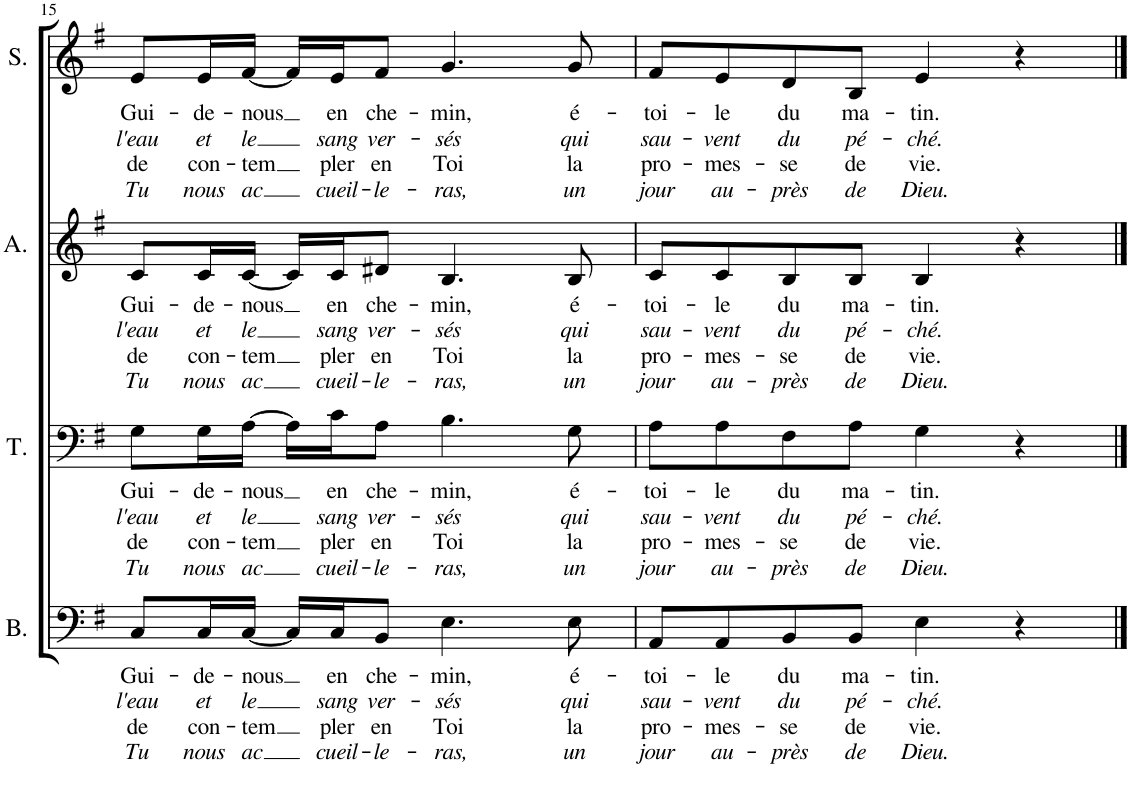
**kern	**text	**text	**text	**text	**kern	**text	**text	**text	**text	**kern	**text	**text	**text	**text	**kern	**text	**text	**text	**text
*part4	*part4	*part4	*part4	*part4	*part3	*part3	*part3	*part3	*part3	*part2	*part2	*part2	*part2	*part2	*part1	*part1	*part1	*part1	*part1
*staff4	*staff4	*staff4	*staff4	*staff4	*staff3	*staff3	*staff3	*staff3	*staff3	*staff2	*staff2	*staff2	*staff2	*staff2	*staff1	*staff1	*staff1	*staff1	*staff1
*I"Basse	*	*	*	*	*I"Ténor	*	*	*	*	*I"Alto	*	*	*	*	*I"Soprane	*	*	*	*
*I'B.	*	*	*	*	*I'T.	*	*	*	*	*I'A.	*	*	*	*	*I'S.	*	*	*	*
!!LO:PB:g=z
*clefF4	*	*	*	*	*clefF4	*	*	*	*	*clefG2	*	*	*	*	*clefG2	*	*	*	*
*k[f#]	*	*	*	*	*k[f#]	*	*	*	*	*k[f#]	*	*	*	*	*k[f#]	*	*	*	*
*M4/4	*	*	*	*	*M4/4	*	*	*	*	*M4/4	*	*	*	*	*M4/4	*	*	*	*
=15	=15	=15	=15	=15	=15	=15	=15	=15	=15	=15	=15	=15	=15	=15	=15	=15	=15	=15	=15
!	!LO:LY:b	!LO:LY:b	!LO:LY:b	!LO:LY:b	!	!LO:LY:b	!LO:LY:b	!LO:LY:b	!LO:LY:b	!	!LO:LY:b	!LO:LY:b	!LO:LY:b	!LO:LY:b	!	!LO:LY:b	!LO:LY:b	!LO:LY:b	!LO:LY:b
8C/L	Gui-	l'eau	de	Tu	8G\L	Gui-	l'eau	de	Tu	8c/L	Gui-	l'eau	de	Tu	8e/L	Gui-	l'eau	de	Tu
!	!LO:LY:b	!LO:LY:b	!LO:LY:b	!LO:LY:b	!	!LO:LY:b	!LO:LY:b	!LO:LY:b	!LO:LY:b	!	!LO:LY:b	!LO:LY:b	!LO:LY:b	!LO:LY:b	!	!LO:LY:b	!LO:LY:b	!LO:LY:b	!LO:LY:b
16C/L	-de-	et	con-	nous	16G\L	-de-	et	con-	nous	16c/L	-de-	et	con-	nous	16e/L	-de-	et	con-	nous
!	!LO:LY:b	!LO:LY:b	!LO:LY:b	!LO:LY:b	!	!LO:LY:b	!LO:LY:b	!LO:LY:b	!LO:LY:b	!	!LO:LY:b	!LO:LY:b	!LO:LY:b	!LO:LY:b	!	!LO:LY:b	!LO:LY:b	!LO:LY:b	!LO:LY:b
[16C/JJ	-nous	le	-tem	ac	[16A\JJ	-nous	le	-tem	ac	[16c/JJ	-nous	le	-tem	ac	[16f#/JJ	-nous	le	-tem	ac
16C/LL]	.	.	.	.	16A\LL]	.	.	.	.	16c/LL]	.	.	.	.	16f#/LL]	.	.	.	.
!	!LO:LY:b	!LO:LY:b	!LO:LY:b	!LO:LY:b	!	!LO:LY:b	!LO:LY:b	!LO:LY:b	!LO:LY:b	!	!LO:LY:b	!LO:LY:b	!LO:LY:b	!LO:LY:b	!	!LO:LY:b	!LO:LY:b	!LO:LY:b	!LO:LY:b
16C/J	en	sang	pler	cueil-	16c\J	en	sang	pler	cueil-	16c/J	en	sang	pler	cueil-	16e/J	en	sang	pler	cueil-
!	!LO:LY:b	!LO:LY:b	!LO:LY:b	!LO:LY:b	!	!LO:LY:b	!LO:LY:b	!LO:LY:b	!LO:LY:b	!	!LO:LY:b	!LO:LY:b	!LO:LY:b	!LO:LY:b	!	!LO:LY:b	!LO:LY:b	!LO:LY:b	!LO:LY:b
8BB/J	che-	ver-	en	-le-	8A\J	che-	ver-	en	-le-	8d#X/J	che-	ver-	en	-le-	8f#/J	che-	ver-	en	-le-
!	!LO:LY:b	!LO:LY:b	!LO:LY:b	!LO:LY:b	!	!LO:LY:b	!LO:LY:b	!LO:LY:b	!LO:LY:b	!	!LO:LY:b	!LO:LY:b	!LO:LY:b	!LO:LY:b	!	!LO:LY:b	!LO:LY:b	!LO:LY:b	!LO:LY:b
4.E\	-min,	-sés	Toi	-ras,	4.B\	-min,	-sés	Toi	-ras,	4.B/	-min,	-sés	Toi	-ras,	4.g/	-min,	-sés	Toi	-ras,
!	!LO:LY:b	!LO:LY:b	!LO:LY:b	!LO:LY:b	!	!LO:LY:b	!LO:LY:b	!LO:LY:b	!LO:LY:b	!	!LO:LY:b	!LO:LY:b	!LO:LY:b	!LO:LY:b	!	!LO:LY:b	!LO:LY:b	!LO:LY:b	!LO:LY:b
8E\	é-	qui	la	un	8G\	é-	qui	la	un	8B/	é-	qui	la	un	8g/	é-	qui	la	un
=16	=16	=16	=16	=16	=16	=16	=16	=16	=16	=16	=16	=16	=16	=16	=16	=16	=16	=16	=16
!	!LO:LY:b	!LO:LY:b	!LO:LY:b	!LO:LY:b	!	!LO:LY:b	!LO:LY:b	!LO:LY:b	!LO:LY:b	!	!LO:LY:b	!LO:LY:b	!LO:LY:b	!LO:LY:b	!	!LO:LY:b	!LO:LY:b	!LO:LY:b	!LO:LY:b
8AA/L	-toi-	sau-	pro-	jour	8A\L	-toi-	sau-	pro-	jour	8c/L	-toi-	sau-	pro-	jour	8f#/L	-toi-	sau-	pro-	jour
!	!LO:LY:b	!LO:LY:b	!LO:LY:b	!LO:LY:b	!	!LO:LY:b	!LO:LY:b	!LO:LY:b	!LO:LY:b	!	!LO:LY:b	!LO:LY:b	!LO:LY:b	!LO:LY:b	!	!LO:LY:b	!LO:LY:b	!LO:LY:b	!LO:LY:b
8AA/	-le	-vent	-mes-	au-	8A\	-le	-vent	-mes-	au-	8c/	-le	-vent	-mes-	au-	8e/	-le	-vent	-mes-	au-
!	!LO:LY:b	!LO:LY:b	!LO:LY:b	!LO:LY:b	!	!LO:LY:b	!LO:LY:b	!LO:LY:b	!LO:LY:b	!	!LO:LY:b	!LO:LY:b	!LO:LY:b	!LO:LY:b	!	!LO:LY:b	!LO:LY:b	!LO:LY:b	!LO:LY:b
8BB/	du	du	-se	-près	8F#\	du	du	-se	-près	8B/	du	du	-se	-près	8d/	du	du	-se	-près
!	!LO:LY:b	!LO:LY:b	!LO:LY:b	!LO:LY:b	!	!LO:LY:b	!LO:LY:b	!LO:LY:b	!LO:LY:b	!	!LO:LY:b	!LO:LY:b	!LO:LY:b	!LO:LY:b	!	!LO:LY:b	!LO:LY:b	!LO:LY:b	!LO:LY:b
8BB/J	ma-	pé-	de	de	8A\J	ma-	pé-	de	de	8B/J	ma-	pé-	de	de	8B/J	ma-	pé-	de	de
!	!LO:LY:b	!LO:LY:b	!LO:LY:b	!LO:LY:b	!	!LO:LY:b	!LO:LY:b	!LO:LY:b	!LO:LY:b	!	!LO:LY:b	!LO:LY:b	!LO:LY:b	!LO:LY:b	!	!LO:LY:b	!LO:LY:b	!LO:LY:b	!LO:LY:b
4E\	-tin.	-ché.	vie.	Dieu.	4G\	-tin.	-ché.	vie.	Dieu.	4B/	-tin.	-ché.	vie.	Dieu.	4e/	-tin.	-ché.	vie.	Dieu.
4r	.	.	.	.	4r	.	.	.	.	4r	.	.	.	.	4r	.	.	.	.
==	==	==	==	==	==	==	==	==	==	==	==	==	==	==	==	==	==	==	==
*-	*-	*-	*-	*-	*-	*-	*-	*-	*-	*-	*-	*-	*-	*-	*-	*-	*-	*-	*-
